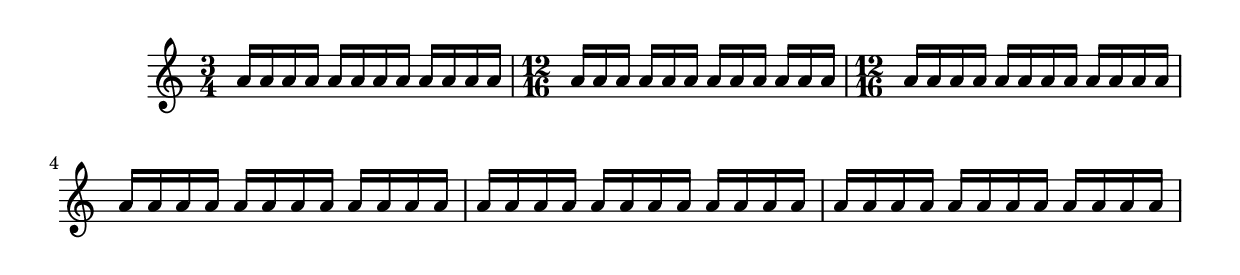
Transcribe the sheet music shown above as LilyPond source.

%% Do not edit this file; it is auto-generated from input/new
%% This file is in the public domain.
\version "2.11.66"

\header {
  texidoces = "
La propiedad @code{measureLength} determina dónde se deben insertar
líneas divisorias y, con @code{beatLength} y @code{beatGrouping}, cómo
se deben generar las barras autoomáticas para las duraciones de barra
y compases para los que no hay ninguna regla definida para los finales
de barra. Este ejemplo muestra distintas dormas de controlar el
barrado mediante el establecimiento de estas propiedades. Las
explicaciones están en forma de comentarios dentro del código.

"
  doctitlees = "Utilización de beatLength y beatGrouping"

  lsrtags = "rhythms"
  texidoc = "
The property @code{measureLength} determines where bar lines
should be inserted and, with @code{beatLength} and
@code{beatGrouping}, how automatic beams should be generated
for beam durations and time signatures for which no beam-ending
rules are defined.  This example shows several ways of controlling
beaming by setting these properties.  The explanations are shown
as comments in the code.
"
  doctitle = "Using beatLength and beatGrouping"
} % begin verbatim


\relative c'' {
  \time 3/4
  % The default in 3/4 time is to beam in three groups
  % each of a quarter note length
  a16 a a a a a a a a a a a

  \time 12/16
  % No auto-beaming is defined for 12/16
  a16 a a a a a a a a a a a

  \time 3/4
  % Change time signature symbol, but retain underlying 3/4 beaming
  \set Score.timeSignatureFraction = #'(12 . 16)
  a16 a a a a a a a a a a a

  % The 3/4 time default grouping of (1 1 1) and beatLength of 1/8
  % are not consistent with a measureLength of 3/4, so the beams
  % are grouped at beatLength intervals
  \set Score.beatLength = #(ly:make-moment 1 8)
  a16 a a a a a a a a a a a

  % Specify beams in groups of (3 3 2 3) 1/16th notes
  % 3+3+2+3=11, and 11*1/16<>3/4, so beatGrouping does not apply,
  % and beams are grouped at beatLength (1/16) intervals
  \set Score.beatLength = #(ly:make-moment 1 16)
  \set Score.beatGrouping = #'(3 3 2 3)
  a16 a a a a a a a a a a a

  % Specify beams in groups of (3 4 2 3) 1/16th notes
  % 3+4+2+3=12, and 12*1/16=3/4, so beatGrouping applies
  \set Score.beatLength = #(ly:make-moment 1 16)
  \set Score.beatGrouping = #'(3 4 2 3)
  a16 a a a a a a a a a a a
}

